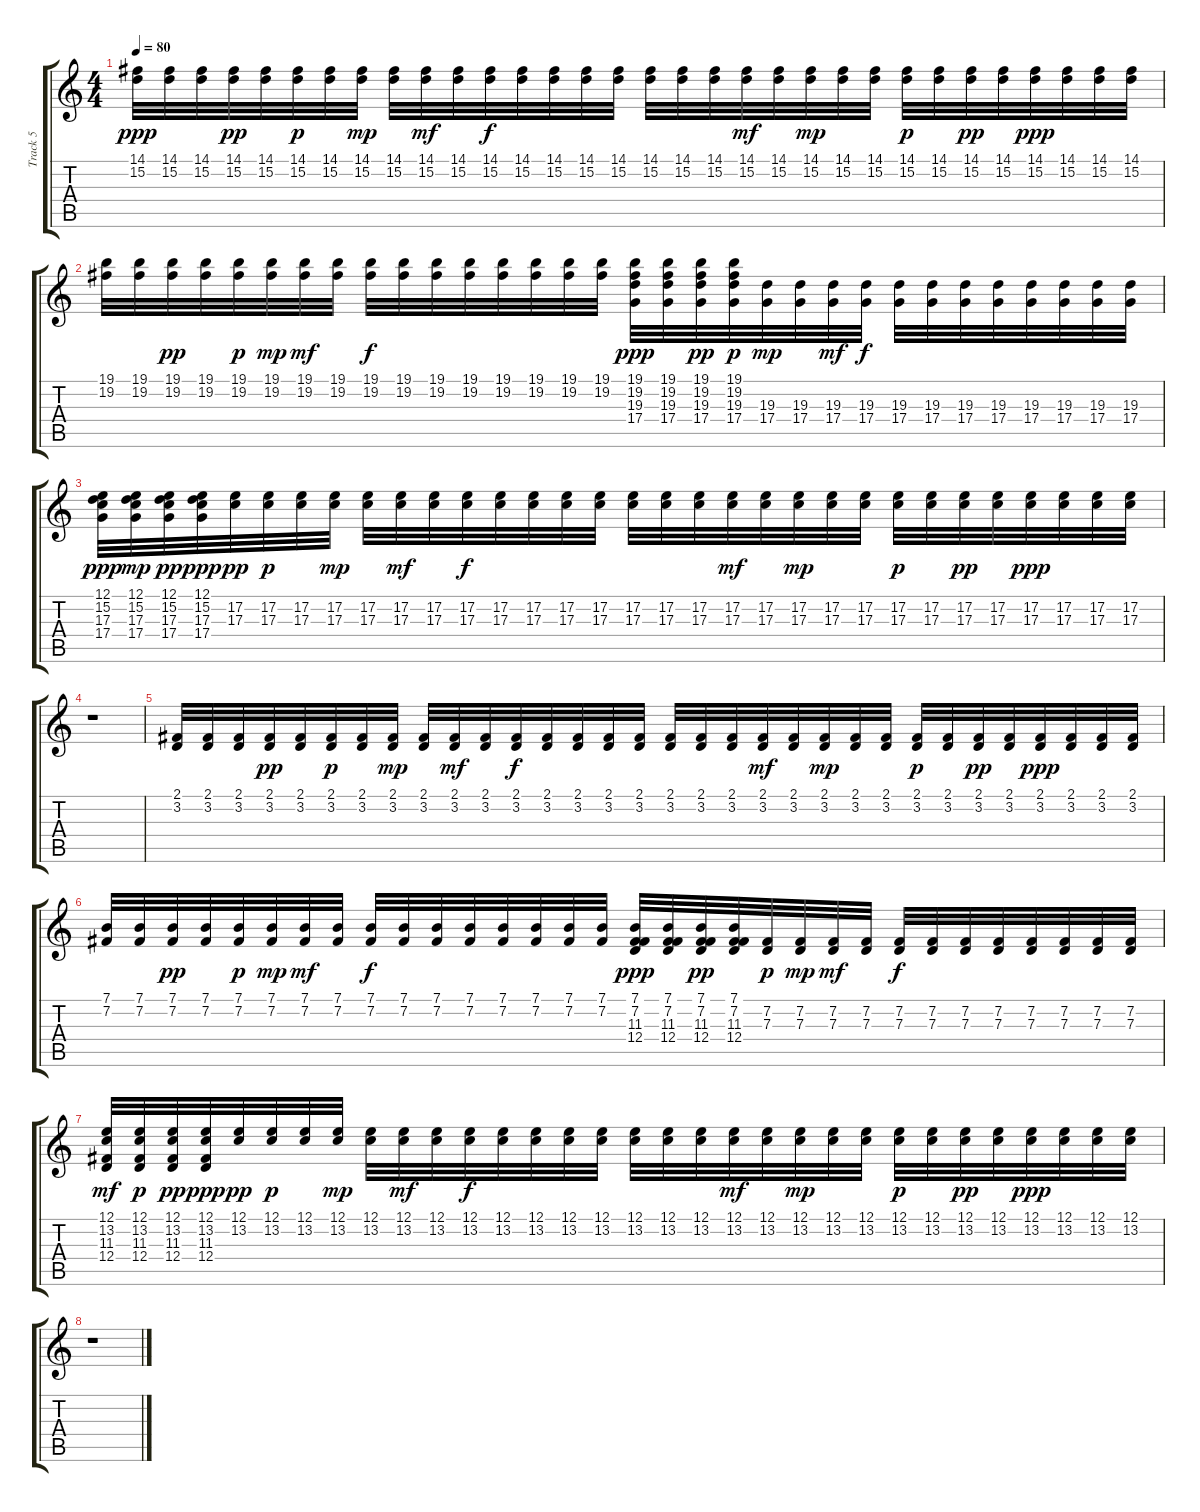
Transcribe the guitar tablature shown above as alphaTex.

\track ("Track 5" "Track 5") {instrument steeldrums}
\staff {score tabs}
\tuning (E4 B3 G3 D3 A2 E2) {hide}
\ts (4 4)
\tempo 80
\clef g2
\ks c
(14.1 15.2).32{dy ppp} (14.1 15.2).32 (14.1 15.2).32 (14.1 15.2).32{dy pp} (14.1 15.2).32 (14.1 15.2).32{dy p} (14.1 15.2).32 (14.1 15.2).32{dy mp} (14.1 15.2).32 (14.1 15.2).32{dy mf} (14.1 15.2).32 (14.1 15.2).32{dy f} (14.1 15.2).32 (14.1 15.2).32 (14.1 15.2).32 (14.1 15.2).32 (14.1 15.2).32 (14.1 15.2).32 (14.1 15.2).32 (14.1 15.2).32{dy mf} (14.1 15.2).32 (14.1 15.2).32{dy mp} (14.1 15.2).32 (14.1 15.2).32 (14.1 15.2).32{dy p} (14.1 15.2).32 (14.1 15.2).32{dy pp} (14.1 15.2).32 (14.1 15.2).32{dy ppp} (14.1 15.2).32 (14.1 15.2).32 (14.1 15.2).32 |
(19.1 19.2).32 (19.1 19.2).32 (19.1 19.2).32{dy pp} (19.1 19.2).32 (19.1 19.2).32{dy p} (19.1 19.2).32{dy mp} (19.1 19.2).32{dy mf} (19.1 19.2).32 (19.1 19.2).32{dy f} (19.1 19.2).32 (19.1 19.2).32 (19.1 19.2).32 (19.1 19.2).32 (19.1 19.2).32 (19.1 19.2).32 (19.1 19.2).32 (19.1 19.2 19.3 17.4).32{dy ppp} (19.1 19.2 19.3 17.4).32 (19.1 19.2 19.3 17.4).32{dy pp} (19.1 19.2 19.3 17.4).32{dy p} (19.3 17.4).32{dy mp} (19.3 17.4).32 (19.3 17.4).32{dy mf} (19.3 17.4).32{dy f} (19.3 17.4).32 (19.3 17.4).32 (19.3 17.4).32 (19.3 17.4).32 (19.3 17.4).32 (19.3 17.4).32 (19.3 17.4).32 (19.3 17.4).32 |
(12.1 15.2 17.3 17.4).32{dy ppp} (12.1 15.2 17.3 17.4).32{dy mp} (12.1 15.2 17.3 17.4).32{dy pp} (12.1 15.2 17.3 17.4).32{dy ppp} (17.2 17.3).32{dy pp} (17.2 17.3).32{dy p} (17.2 17.3).32 (17.2 17.3).32{dy mp} (17.2 17.3).32 (17.2 17.3).32{dy mf} (17.2 17.3).32 (17.2 17.3).32{dy f} (17.2 17.3).32 (17.2 17.3).32 (17.2 17.3).32 (17.2 17.3).32 (17.2 17.3).32 (17.2 17.3).32 (17.2 17.3).32 (17.2 17.3).32{dy mf} (17.2 17.3).32 (17.2 17.3).32{dy mp} (17.2 17.3).32 (17.2 17.3).32 (17.2 17.3).32{dy p} (17.2 17.3).32 (17.2 17.3).32{dy pp} (17.2 17.3).32 (17.2 17.3).32{dy ppp} (17.2 17.3).32 (17.2 17.3).32 (17.2 17.3).32 |
r.1 |
(2.1 3.2).32 (2.1 3.2).32 (2.1 3.2).32 (2.1 3.2).32{dy pp} (2.1 3.2).32 (2.1 3.2).32{dy p} (2.1 3.2).32 (2.1 3.2).32{dy mp} (2.1 3.2).32 (2.1 3.2).32{dy mf} (2.1 3.2).32 (2.1 3.2).32{dy f} (2.1 3.2).32 (2.1 3.2).32 (2.1 3.2).32 (2.1 3.2).32 (2.1 3.2).32 (2.1 3.2).32 (2.1 3.2).32 (2.1 3.2).32{dy mf} (2.1 3.2).32 (2.1 3.2).32{dy mp} (2.1 3.2).32 (2.1 3.2).32 (2.1 3.2).32{dy p} (2.1 3.2).32 (2.1 3.2).32{dy pp} (2.1 3.2).32 (2.1 3.2).32{dy ppp} (2.1 3.2).32 (2.1 3.2).32 (2.1 3.2).32 |
(7.1 7.2).32 (7.1 7.2).32 (7.1 7.2).32{dy pp} (7.1 7.2).32 (7.1 7.2).32{dy p} (7.1 7.2).32{dy mp} (7.1 7.2).32{dy mf} (7.1 7.2).32 (7.1 7.2).32{dy f} (7.1 7.2).32 (7.1 7.2).32 (7.1 7.2).32 (7.1 7.2).32 (7.1 7.2).32 (7.1 7.2).32 (7.1 7.2).32 (7.1 7.2 11.3 12.4).32{dy ppp} (7.1 7.2 11.3 12.4).32 (7.1 7.2 11.3 12.4).32{dy pp} (7.1 7.2 11.3 12.4).32 (7.2 7.3).32{dy p} (7.2 7.3).32{dy mp} (7.2 7.3).32{dy mf} (7.2 7.3).32 (7.2 7.3).32{dy f} (7.2 7.3).32 (7.2 7.3).32 (7.2 7.3).32 (7.2 7.3).32 (7.2 7.3).32 (7.2 7.3).32 (7.2 7.3).32 |
(12.1 13.2 11.3 12.4).32{dy mf} (12.1 13.2 11.3 12.4).32{dy p} (12.1 13.2 11.3 12.4).32{dy pp} (12.1 13.2 11.3 12.4).32{dy ppp} (12.1 13.2).32{dy pp} (12.1 13.2).32{dy p} (12.1 13.2).32 (12.1 13.2).32{dy mp} (12.1 13.2).32 (12.1 13.2).32{dy mf} (12.1 13.2).32 (12.1 13.2).32{dy f} (12.1 13.2).32 (12.1 13.2).32 (12.1 13.2).32 (12.1 13.2).32 (12.1 13.2).32 (12.1 13.2).32 (12.1 13.2).32 (12.1 13.2).32{dy mf} (12.1 13.2).32 (12.1 13.2).32{dy mp} (12.1 13.2).32 (12.1 13.2).32 (12.1 13.2).32{dy p} (12.1 13.2).32 (12.1 13.2).32{dy pp} (12.1 13.2).32 (12.1 13.2).32{dy ppp} (12.1 13.2).32 (12.1 13.2).32 (12.1 13.2).32 |
r.1
